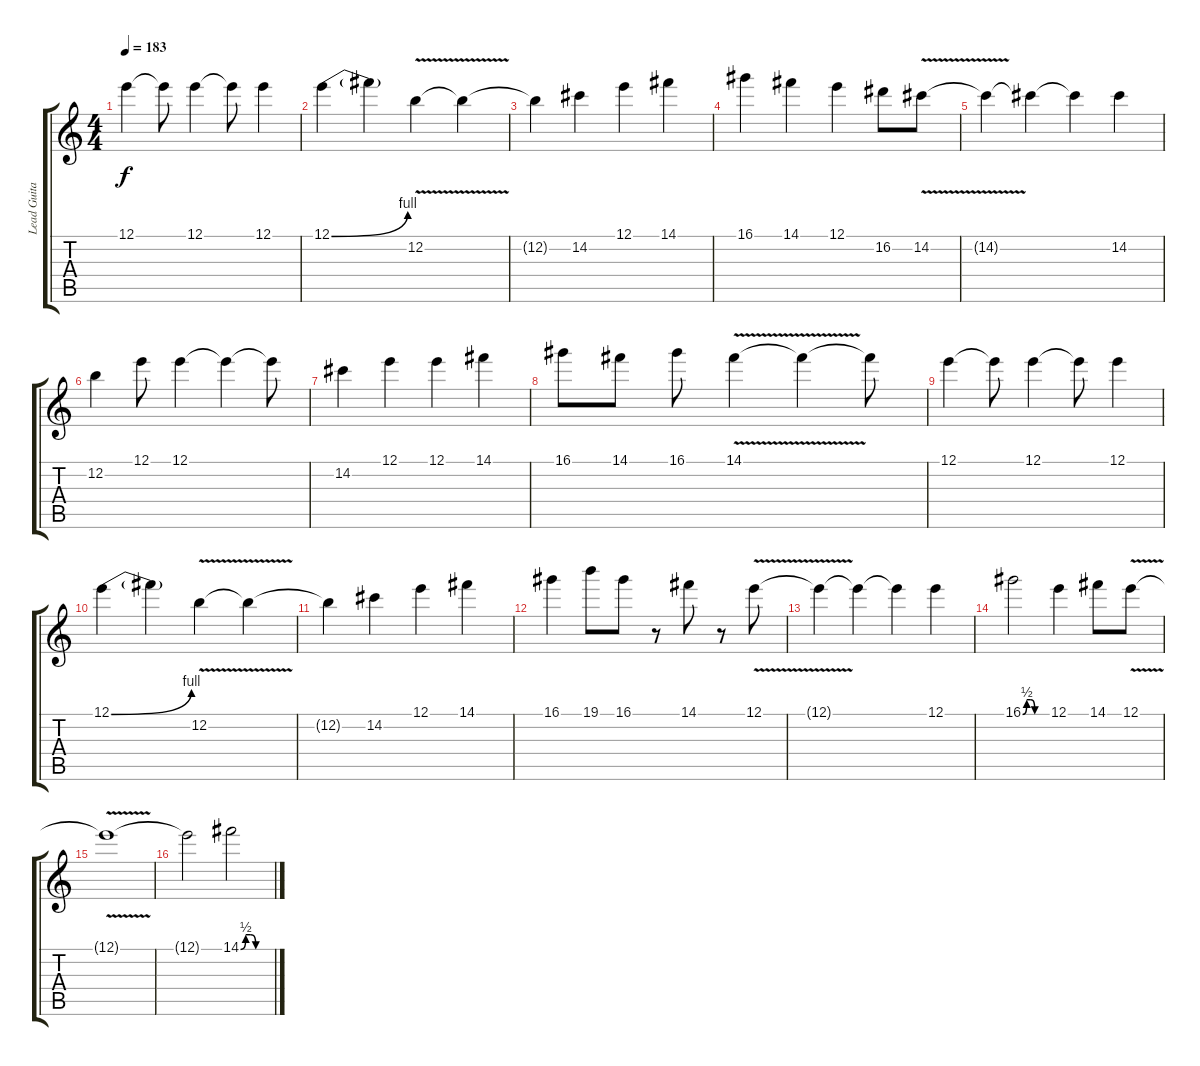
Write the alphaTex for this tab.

\track ("Lead Guitar" "Lead Guita") {instrument overdrivenguitar}
\staff {score tabs}
\tuning (E4 B3 G3 D3 A2 E2) {hide}
\ts (4 4)
\tempo 183
\clef g2
\ks c
12.1.4{dy f} 12.1{t}.8 12.1.4 12.1{t}.8 12.1.4 |
12.1{be (bend 0 0 60 4)}.4 12.1{t}.4 12.2{v}.4 12.2{t}.4 |
12.2{t}.4 14.2.4 12.1.4 14.1.4 |
16.1.4 14.1.4 12.1.4 16.2.8 14.2{v}.8 |
14.2{t}.4 14.2{t}.4 14.2{t}.4 14.2.4 |
12.2.4 12.1.8 12.1.4 12.1{t}.4 12.1{t}.8 |
14.2.4 12.1.4 12.1.4 14.1.4 |
16.1.8 14.1.8 16.1.8 14.1{v}.4 14.1{t}.4 14.1{t}.8 |
12.1.4 12.1{t}.8 12.1.4 12.1{t}.8 12.1.4 |
12.1{be (bend 0 0 60 4)}.4 12.1{t}.4 12.2{v}.4 12.2{t}.4 |
12.2{t}.4 14.2.4 12.1.4 14.1.4 |
16.1.4 19.1.8 16.1.8 r.8 14.1.8 r.8 12.1{v}.8 |
12.1{t}.4 12.1{t}.4 12.1{t}.4 12.1.4 |
16.1{be (custom 0 0 10 2 20 2 30 0 60 0)}.2 12.1.4 14.1.8 12.1{v}.8 |
12.1{t}.1 |
12.1{t}.2 14.1{be (custom 0 0 10 2 20 2 30 0 60 0)}.2
